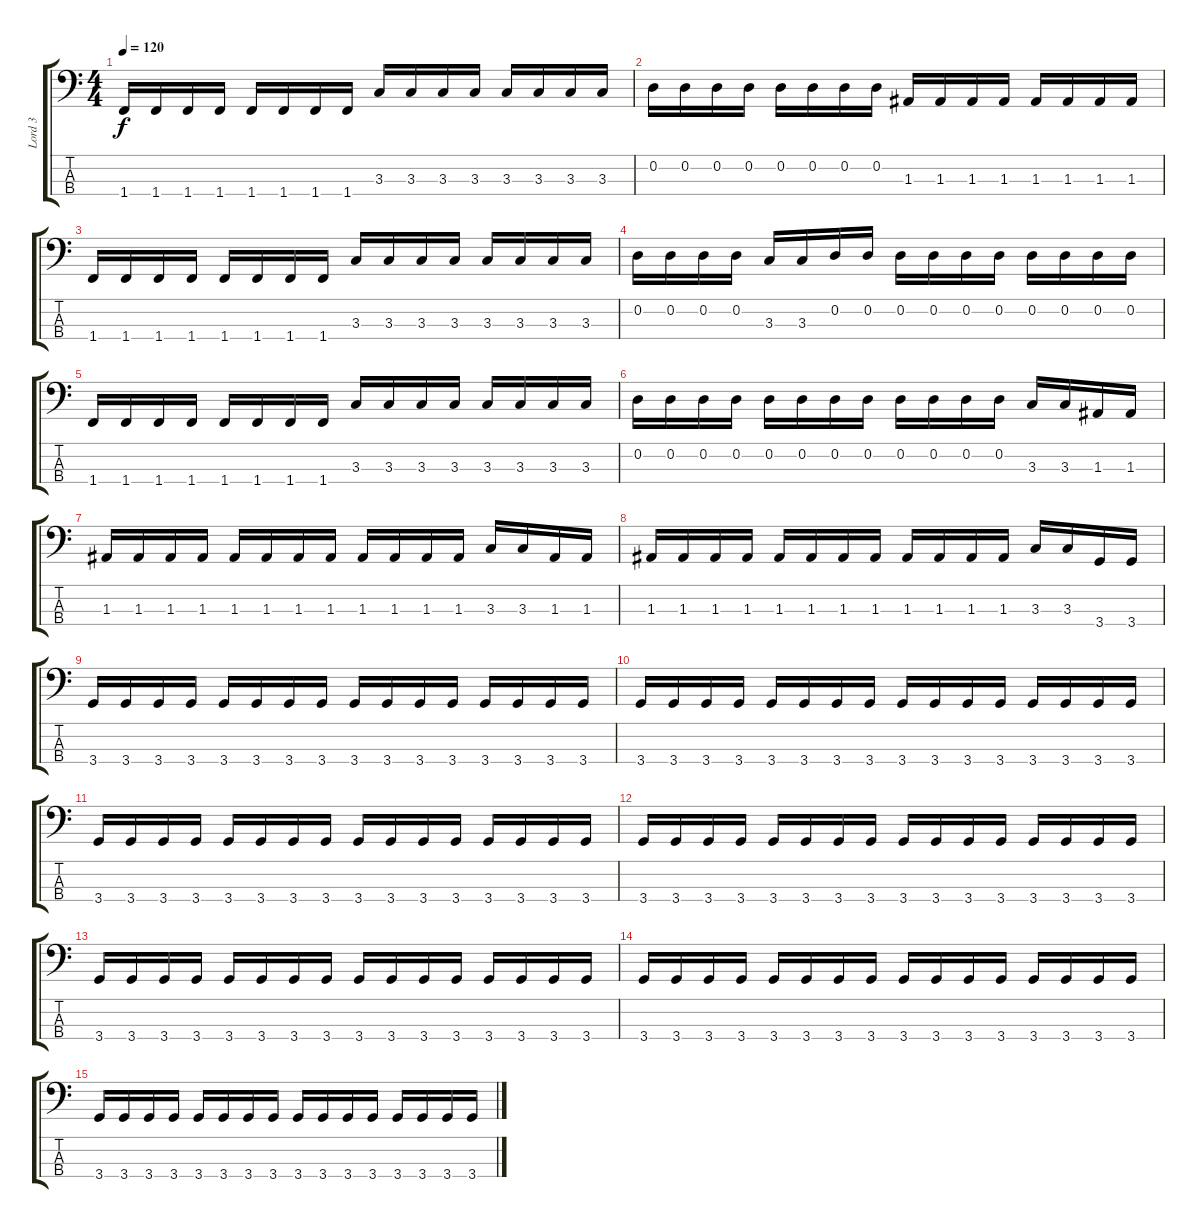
\track ("Lord 3" "Lord 3") {instrument synthbass1}
\staff {score tabs}
\tuning (G2 D2 A1 E1) {hide}
\ts (4 4)
\tempo 120
\clef f4
\ks c
1.4.16{dy f} 1.4.16 1.4.16 1.4.16 1.4.16 1.4.16 1.4.16 1.4.16 3.3.16 3.3.16 3.3.16 3.3.16 3.3.16 3.3.16 3.3.16 3.3.16 |
0.2.16 0.2.16 0.2.16 0.2.16 0.2.16 0.2.16 0.2.16 0.2.16 1.3.16 1.3.16 1.3.16 1.3.16 1.3.16 1.3.16 1.3.16 1.3.16 |
1.4.16 1.4.16 1.4.16 1.4.16 1.4.16 1.4.16 1.4.16 1.4.16 3.3.16 3.3.16 3.3.16 3.3.16 3.3.16 3.3.16 3.3.16 3.3.16 |
0.2.16 0.2.16 0.2.16 0.2.16 3.3.16 3.3.16 0.2.16 0.2.16 0.2.16 0.2.16 0.2.16 0.2.16 0.2.16 0.2.16 0.2.16 0.2.16 |
1.4.16 1.4.16 1.4.16 1.4.16 1.4.16 1.4.16 1.4.16 1.4.16 3.3.16 3.3.16 3.3.16 3.3.16 3.3.16 3.3.16 3.3.16 3.3.16 |
0.2.16 0.2.16 0.2.16 0.2.16 0.2.16 0.2.16 0.2.16 0.2.16 0.2.16 0.2.16 0.2.16 0.2.16 3.3.16 3.3.16 1.3.16 1.3.16 |
1.3.16 1.3.16 1.3.16 1.3.16 1.3.16 1.3.16 1.3.16 1.3.16 1.3.16 1.3.16 1.3.16 1.3.16 3.3.16 3.3.16 1.3.16 1.3.16 |
1.3.16 1.3.16 1.3.16 1.3.16 1.3.16 1.3.16 1.3.16 1.3.16 1.3.16 1.3.16 1.3.16 1.3.16 3.3.16 3.3.16 3.4.16 3.4.16 |
3.4.16 3.4.16 3.4.16 3.4.16 3.4.16 3.4.16 3.4.16 3.4.16 3.4.16 3.4.16 3.4.16 3.4.16 3.4.16 3.4.16 3.4.16 3.4.16 |
3.4.16 3.4.16 3.4.16 3.4.16 3.4.16 3.4.16 3.4.16 3.4.16 3.4.16 3.4.16 3.4.16 3.4.16 3.4.16 3.4.16 3.4.16 3.4.16 |
3.4.16 3.4.16 3.4.16 3.4.16 3.4.16 3.4.16 3.4.16 3.4.16 3.4.16 3.4.16 3.4.16 3.4.16 3.4.16 3.4.16 3.4.16 3.4.16 |
3.4.16 3.4.16 3.4.16 3.4.16 3.4.16 3.4.16 3.4.16 3.4.16 3.4.16 3.4.16 3.4.16 3.4.16 3.4.16 3.4.16 3.4.16 3.4.16 |
3.4.16{volume 5} 3.4.16 3.4.16 3.4.16 3.4.16 3.4.16 3.4.16 3.4.16 3.4.16 3.4.16 3.4.16 3.4.16 3.4.16 3.4.16 3.4.16 3.4.16 |
3.4.16{volume 1} 3.4.16 3.4.16 3.4.16 3.4.16 3.4.16 3.4.16 3.4.16 3.4.16 3.4.16 3.4.16 3.4.16 3.4.16 3.4.16 3.4.16 3.4.16 |
3.4.16 3.4.16 3.4.16 3.4.16 3.4.16 3.4.16 3.4.16 3.4.16 3.4.16 3.4.16 3.4.16 3.4.16 3.4.16 3.4.16 3.4.16 3.4.16
